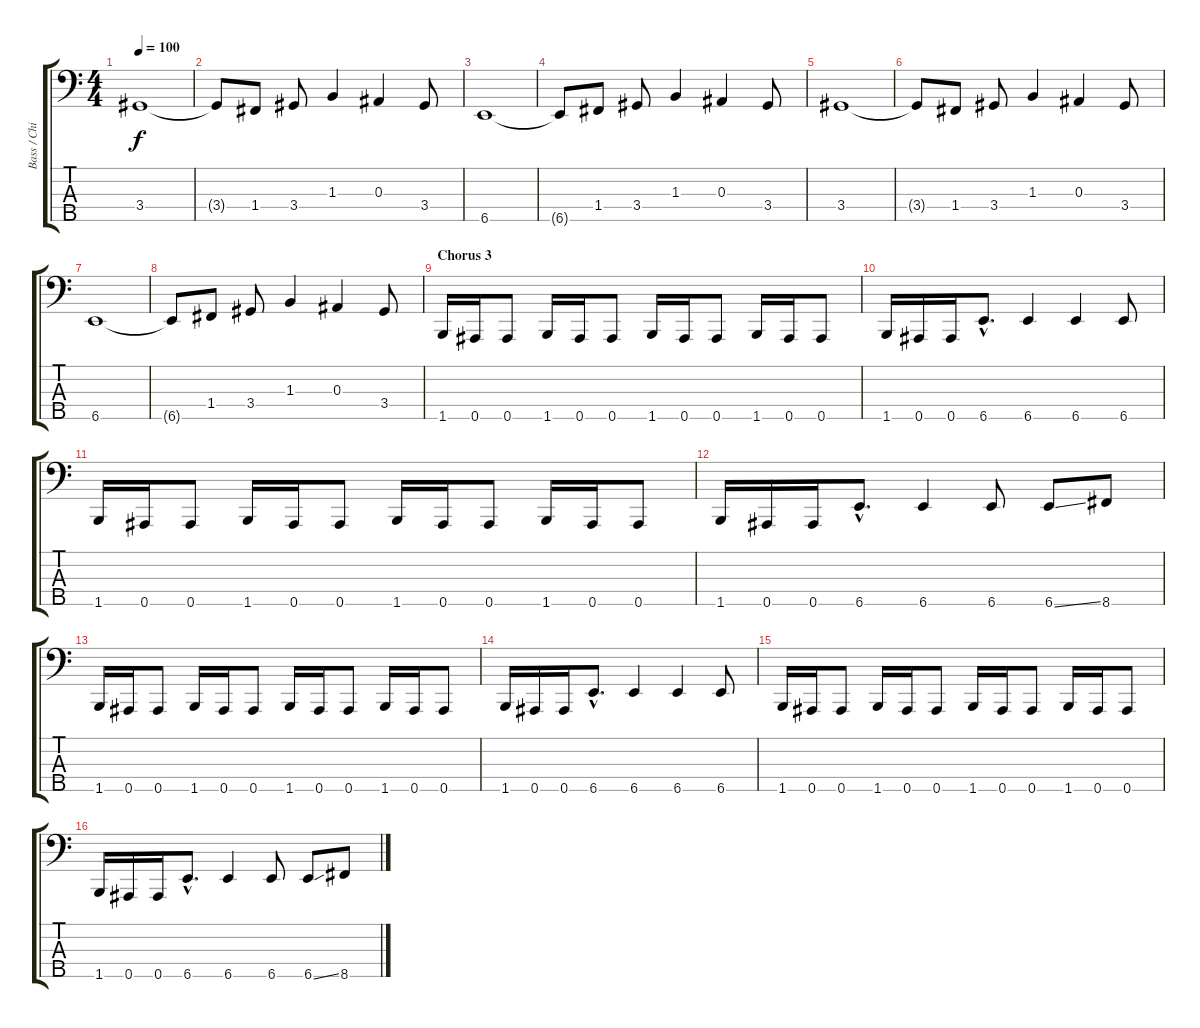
\track ("Bass / Chi Cheng" "Bass / Chi") {instrument electricbassfinger}
\staff {score tabs}
\tuning (Ab2 Eb2 Bb1 F1 Bb0) {hide}
\ts (4 4)
\tempo 100
\clef f4
\ks c
3.4.1{dy f} |
3.4{t}.8 1.4.8 3.4.8 1.3.4 0.3.4 3.4.8 |
6.5.1 |
6.5{t}.8 1.4.8 3.4.8 1.3.4 0.3.4 3.4.8 |
3.4.1 |
3.4{t}.8 1.4.8 3.4.8 1.3.4 0.3.4 3.4.8 |
6.5.1 |
6.5{t}.8 1.4.8 3.4.8 1.3.4 0.3.4 3.4.8 |
\section ("" "Chorus 3")
1.5.16 0.5.16 0.5.8 1.5.16 0.5.16 0.5.8 1.5.16 0.5.16 0.5.8 1.5.16 0.5.16 0.5.8 |
1.5.16 0.5.16 0.5.16 6.5{hac}.8{d} 6.5.4 6.5.4 6.5.8 |
1.5.16 0.5.16 0.5.8 1.5.16 0.5.16 0.5.8 1.5.16 0.5.16 0.5.8 1.5.16 0.5.16 0.5.8 |
1.5.16 0.5.16 0.5.16 6.5{hac}.8{d} 6.5.4 6.5.8 6.5{ss}.8 8.5.8 |
1.5.16 0.5.16 0.5.8 1.5.16 0.5.16 0.5.8 1.5.16 0.5.16 0.5.8 1.5.16 0.5.16 0.5.8 |
1.5.16 0.5.16 0.5.16 6.5{hac}.8{d} 6.5.4 6.5.4 6.5.8 |
1.5.16 0.5.16 0.5.8 1.5.16 0.5.16 0.5.8 1.5.16 0.5.16 0.5.8 1.5.16 0.5.16 0.5.8 |
1.5.16 0.5.16 0.5.16 6.5{hac}.8{d} 6.5.4 6.5.8 6.5{ss}.8 8.5.8
